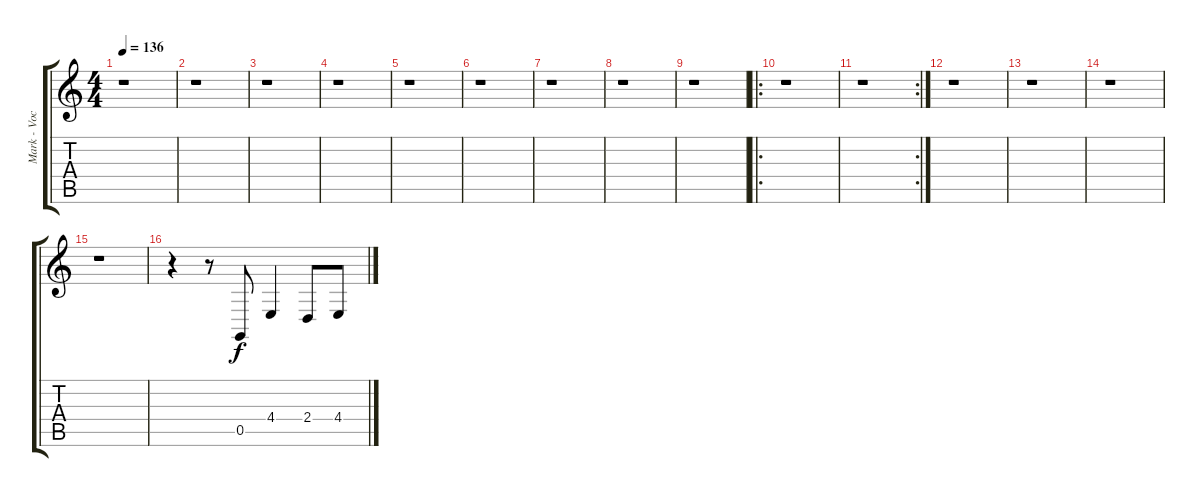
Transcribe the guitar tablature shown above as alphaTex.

\track ("Mark - Vocals" "Mark - Voc") {instrument tenorsax}
\staff {score tabs}
\tuning (D4 A3 F3 C3 G2 D2) {hide}
\ts (4 4)
\tempo 136
\clef g2
\ks c
r.1{dy f} |
r.1 |
r.1 |
r.1 |
r.1 |
r.1 |
r.1 |
r.1 |
r.1 |
\ro
r.1 |
\rc 2
r.1 |
r.1 |
r.1 |
r.1 |
r.1 |
r.4 r.8 0.5.8 4.4.4 2.4.8 4.4.8
